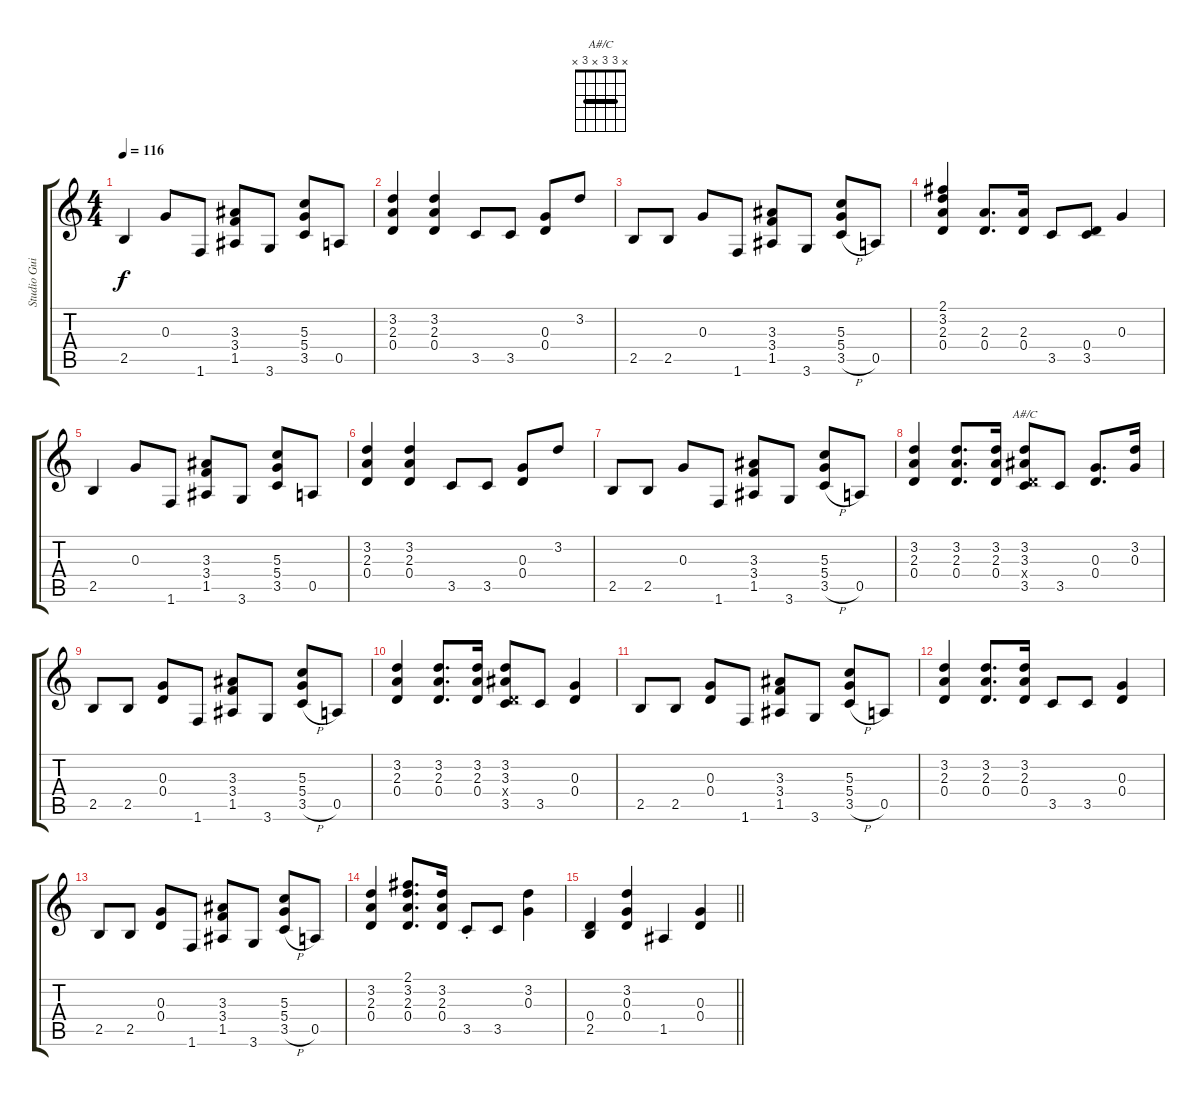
\track ("Studio Guitar" "Studio Gui") {instrument distortionguitar}
\staff {score tabs}
\tuning (E4 B3 G3 D3 A2 E2) {hide}
\chord ("A#/C" x 3 3 x 3 x) {barre 3}
\ts (4 4)
\tempo 116
\clef g2
\ks c
2.5.4{dy f} 0.3.8 1.6.8 (3.3 3.4 1.5).8 3.6.8 (5.3 5.4 3.5).8 0.5.8 |
(3.2 2.3 0.4).4 (3.2 2.3 0.4).4 3.5.8 3.5.8 (0.3 0.4).8 3.2.8 |
2.5.8 2.5.8 0.3.8 1.6.8 (3.3 3.4 1.5).8 3.6.8 (5.3 5.4 3.5{h}).8 0.5.8 |
(2.1 3.2 2.3 0.4).4 (2.3 0.4).8{d} (2.3 0.4).16 3.5.8 (0.4 3.5).8 0.3.4 |
2.5.4 0.3.8 1.6.8 (3.3 3.4 1.5).8 3.6.8 (5.3 5.4 3.5).8 0.5.8 |
(3.2 2.3 0.4).4 (3.2 2.3 0.4).4 3.5.8 3.5.8 (0.3 0.4).8 3.2.8 |
2.5.8 2.5.8 0.3.8 1.6.8 (3.3 3.4 1.5).8 3.6.8 (5.3 5.4 3.5{h}).8 0.5.8 |
(3.2 2.3 0.4).4 (3.2 2.3 0.4).8{d} (3.2 2.3 0.4).16 (3.2 3.3 0.4{x} 3.5).8{ch "A#/C"} 3.5.8 (0.3 0.4).8{d} (3.2 0.3).16 |
2.5.8 2.5.8 (0.3 0.4).8 1.6.8 (3.3 3.4 1.5).8 3.6.8 (5.3 5.4 3.5{h}).8 0.5.8 |
(3.2 2.3 0.4).4 (3.2 2.3 0.4).8{d} (3.2 2.3 0.4).16 (3.2 3.3 0.4{x} 3.5).8 3.5.8 (0.3 0.4).4 |
2.5.8 2.5.8 (0.3 0.4).8 1.6.8 (3.3 3.4 1.5).8 3.6.8 (5.3 5.4 3.5{h}).8 0.5.8 |
(3.2 2.3 0.4).4 (3.2 2.3 0.4).8{d} (3.2 2.3 0.4).16 3.5.8 3.5.8 (0.3 0.4).4 |
2.5.8 2.5.8 (0.3 0.4).8 1.6.8 (3.3 3.4 1.5).8 3.6.8 (5.3 5.4 3.5{h}).8 0.5.8 |
(3.2 2.3 0.4).4 (2.1 3.2 2.3 0.4).8{d} (3.2 2.3 0.4).16 3.5{st}.8 3.5.8 (3.2 0.3).4 |
\barLineRight lightlight
(0.4 2.5).4 (3.2 0.3 0.4).4 1.5.4 (0.3 0.4).4
